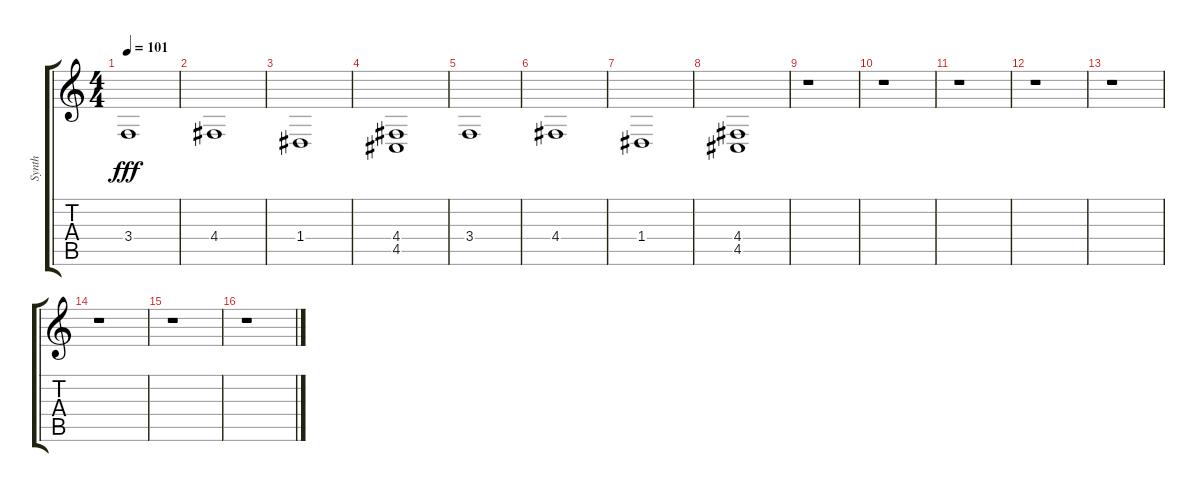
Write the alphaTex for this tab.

\track ("Synth" "Synth") {instrument pad2warm}
\staff {score tabs}
\tuning (E4 B3 G3 D3 A2 E2) {hide}
\ts (4 4)
\tempo 101
\clef g2
\ks c
3.4.1{dy fff} |
4.4.1 |
1.4.1 |
(4.4 4.5).1 |
3.4.1 |
4.4.1 |
1.4.1 |
(4.4 4.5).1 |
r.1 |
r.1 |
r.1 |
r.1 |
r.1 |
r.1 |
r.1 |
r.1
